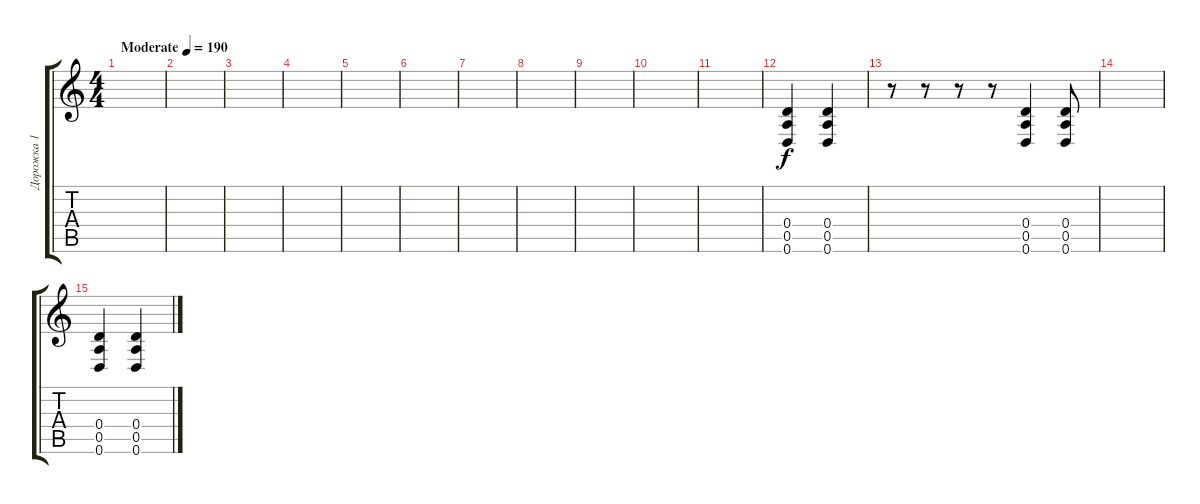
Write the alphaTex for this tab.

\track ("Дорожка 1" "Дорожка 1") {instrument overdrivenguitar}
\staff {score tabs}
\tuning (E4 B3 G3 D3 A2 D2) {hide}
\ts (4 4)
\tempo (190 "Moderate")
\clef g2
\ks c
|
|
|
|
|
|
|
|
|
|
|
(0.4 0.5 0.6).4 (0.4 0.5 0.6).4 |
r.8 r.8 r.8 r.8 (0.4 0.5 0.6).4 (0.4 0.5 0.6).8 |
|
(0.4 0.5 0.6).4 (0.4 0.5 0.6).4
